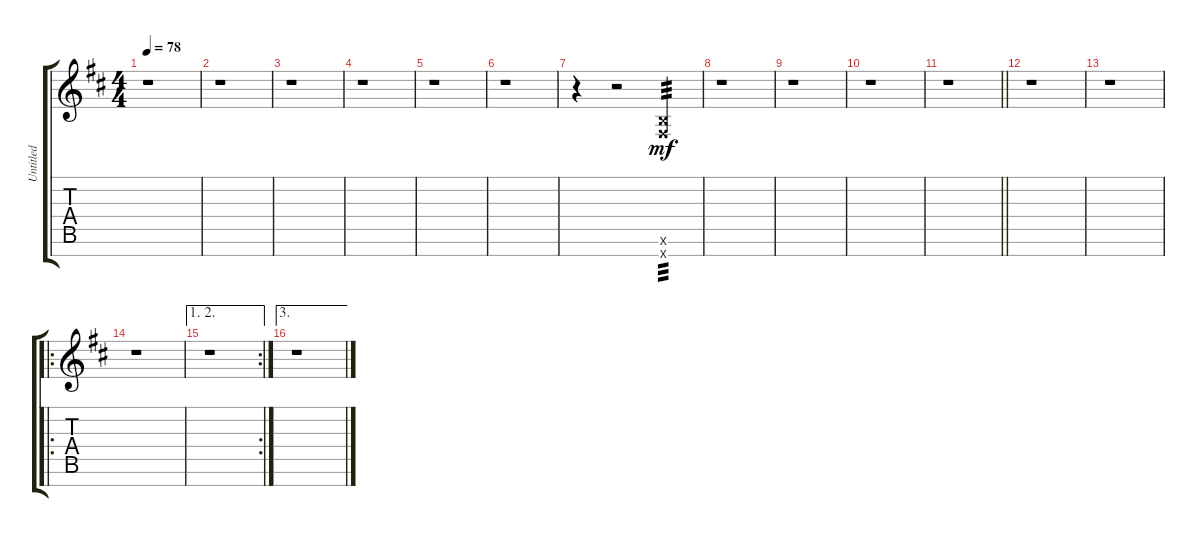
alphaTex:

\track ("Untitled" "Untitled") {instrument guitarfretnoise}
\staff {score tabs}
\tuning (E4 B3 G3 D3 A2 E2 B1) {hide}
\ts (4 4)
\tempo 78
\clef g2
\ks d
r.1{dy mf} |
r.1 |
r.1 |
r.1 |
r.1 |
r.1 |
r.4 r.2 (19.6{x} 19.7{x}).4{tp 3} |
r.1 |
r.1 |
r.1 |
\barLineRight lightlight
r.1 |
r.1 |
r.1 |
\ro
r.1 |
\ae (1 2)
\rc 2
r.1 |
\ae 3
r.1
